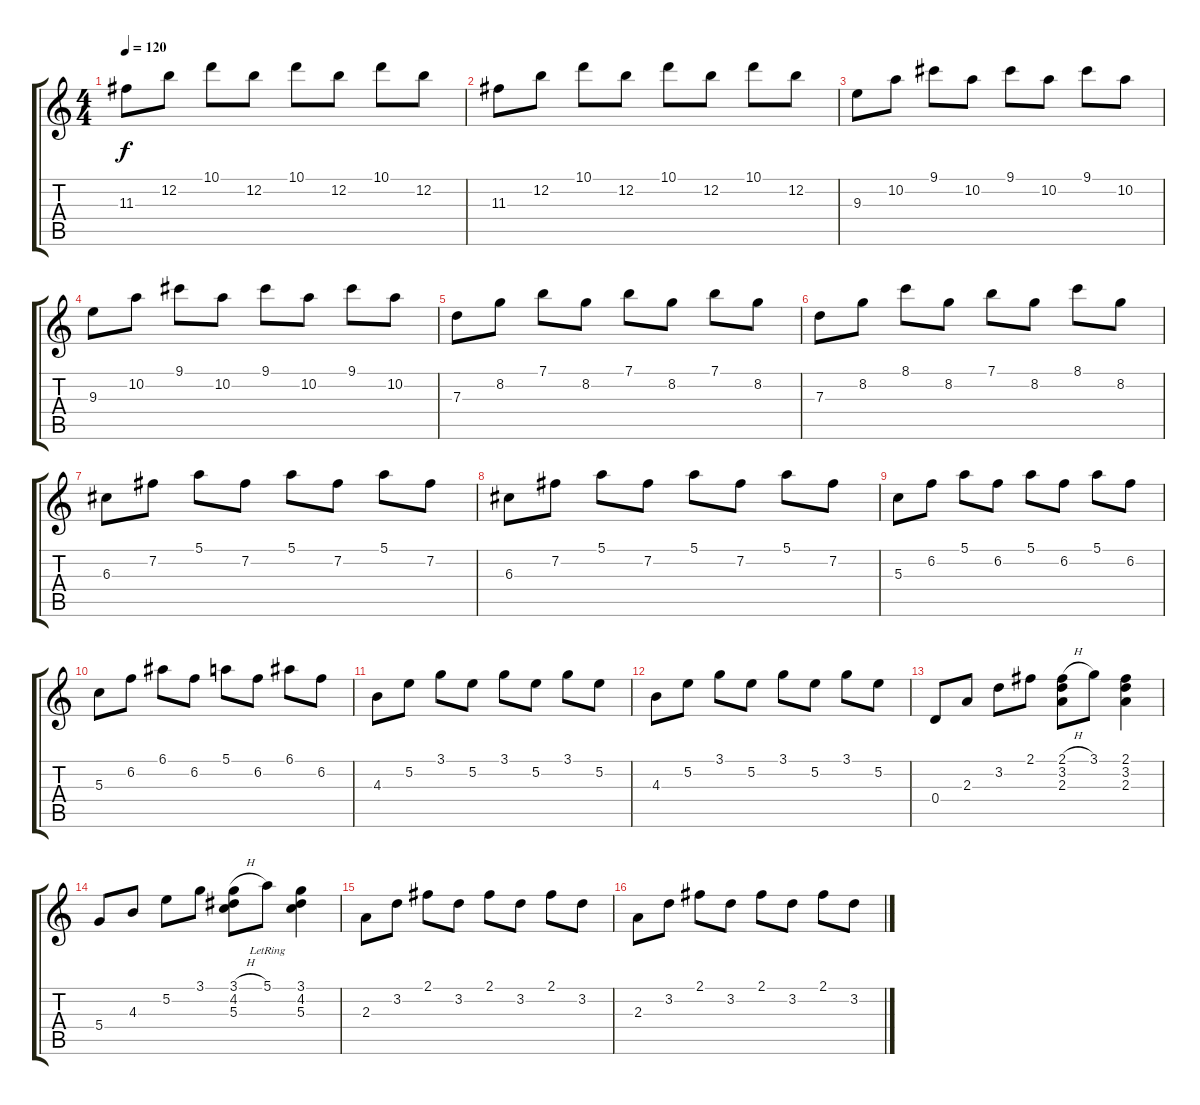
\track "" {instrument acousticguitarnylon}
\staff {score tabs}
\tuning (E4 B3 G3 D3 A2 E2) {hide}
\ts (4 4)
\tempo 120
\clef g2
\ks c
11.3.8{dy f instrument acousticguitarnylon} 12.2.8 10.1.8 12.2.8 10.1.8 12.2.8 10.1.8 12.2.8 |
11.3.8 12.2.8 10.1.8 12.2.8 10.1.8 12.2.8 10.1.8 12.2.8 |
9.3.8 10.2.8 9.1.8 10.2.8 9.1.8 10.2.8 9.1.8 10.2.8 |
9.3.8 10.2.8 9.1.8 10.2.8 9.1.8 10.2.8 9.1.8 10.2.8 |
7.3.8 8.2.8 7.1.8 8.2.8 7.1.8 8.2.8 7.1.8 8.2.8 |
7.3.8 8.2.8 8.1.8 8.2.8 7.1.8 8.2.8 8.1.8 8.2.8 |
6.3.8 7.2.8 5.1.8 7.2.8 5.1.8 7.2.8 5.1.8 7.2.8 |
6.3.8 7.2.8 5.1.8 7.2.8 5.1.8 7.2.8 5.1.8 7.2.8 |
5.3.8 6.2.8 5.1.8 6.2.8 5.1.8 6.2.8 5.1.8 6.2.8 |
5.3.8 6.2.8 6.1.8 6.2.8 5.1.8 6.2.8 6.1.8 6.2.8 |
4.3.8 5.2.8 3.1.8 5.2.8 3.1.8 5.2.8 3.1.8 5.2.8 |
4.3.8 5.2.8 3.1.8 5.2.8 3.1.8 5.2.8 3.1.8 5.2.8 |
0.4.8 2.3.8 3.2.8 2.1.8 (2.1{h} 3.2 2.3).8 3.1.8 (2.1 3.2 2.3).4 |
5.4.8 4.3.8 5.2.8 3.1.8 (3.1{h} 4.2 5.3).8 5.1{lr}.8 (3.1 4.2 5.3).4 |
2.3.8 3.2.8 2.1.8 3.2.8 2.1.8 3.2.8 2.1.8 3.2.8 |
2.3.8 3.2.8 2.1.8 3.2.8 2.1.8 3.2.8 2.1.8 3.2.8
